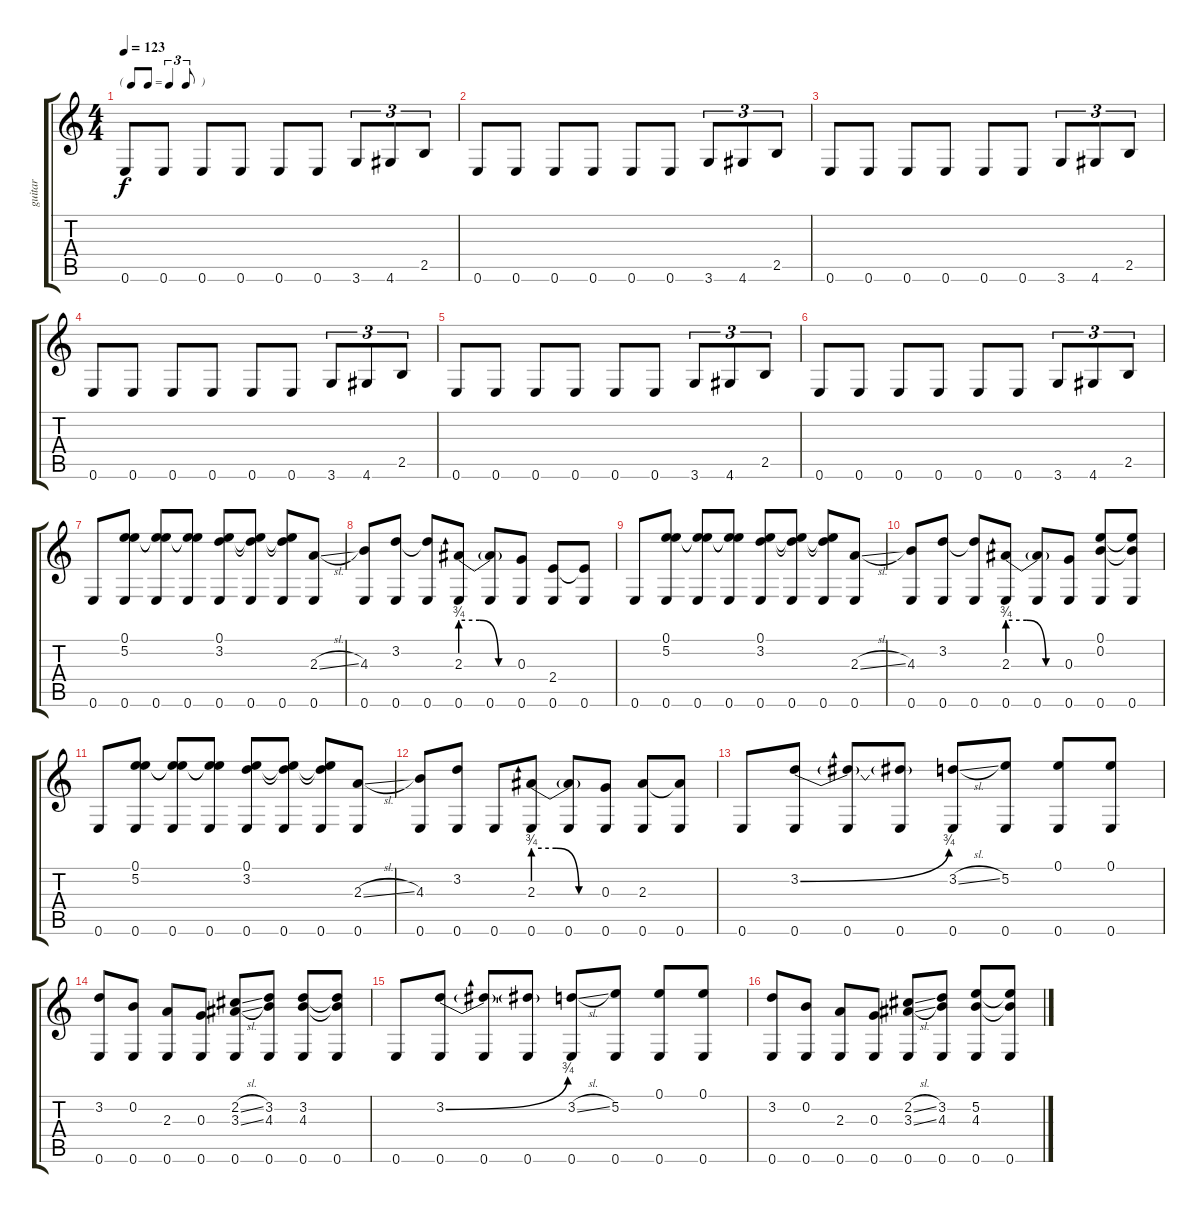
\track ("guitar" "guitar") {instrument acousticguitarnylon}
\staff {score tabs}
\tuning (E4 B3 G3 D3 A2 E2) {hide}
\ts (4 4)
\tf triplet8th
\tempo 123
\clef g2
\ks c
0.6.8{dy f} 0.6.8 0.6.8 0.6.8 0.6.8 0.6.8 3.6.8{tu (3 2)} 4.6.8{tu (3 2)} 2.5.8{tu (3 2)} |
0.6.8 0.6.8 0.6.8 0.6.8 0.6.8 0.6.8 3.6.8{tu (3 2)} 4.6.8{tu (3 2)} 2.5.8{tu (3 2)} |
0.6.8 0.6.8 0.6.8 0.6.8 0.6.8 0.6.8 3.6.8{tu (3 2)} 4.6.8{tu (3 2)} 2.5.8{tu (3 2)} |
0.6.8 0.6.8 0.6.8 0.6.8 0.6.8 0.6.8 3.6.8{tu (3 2)} 4.6.8{tu (3 2)} 2.5.8{tu (3 2)} |
0.6.8 0.6.8 0.6.8 0.6.8 0.6.8 0.6.8 3.6.8{tu (3 2)} 4.6.8{tu (3 2)} 2.5.8{tu (3 2)} |
0.6.8 0.6.8 0.6.8 0.6.8 0.6.8 0.6.8 3.6.8{tu (3 2)} 4.6.8{tu (3 2)} 2.5.8{tu (3 2)} |
0.6.8 (0.1 5.2 0.6).8 (0.1{t} 5.2{t} 0.6).8 (0.1{t} 5.2{t} 0.6).8 (0.1 3.2 0.6).8 (0.1{t} 3.2{t} 0.6).8 (0.1{t} 3.2{t} 0.6).8 (2.3{sl} 0.6).8 |
(4.3 0.6).8 (3.2 0.6).8 (3.2{t} 0.6).8 (2.3{be (custom 0 3 20 3 40 0 60 0)} 0.6).8 (2.3{t} 0.6).8 (0.3 0.6).8 (2.4 0.6).8 (2.4{t} 0.6).8 |
0.6.8 (0.1 5.2 0.6).8 (0.1{t} 5.2{t} 0.6).8 (0.1{t} 5.2{t} 0.6).8 (0.1 3.2 0.6).8 (0.1{t} 3.2{t} 0.6).8 (0.1{t} 3.2{t} 0.6).8 (2.3{sl} 0.6).8 |
(4.3 0.6).8 (3.2 0.6).8 (3.2{t} 0.6).8 (2.3{be (custom 0 3 20 3 40 0 60 0)} 0.6).8 (2.3{t} 0.6).8 (0.3 0.6).8 (0.1 0.2 0.6).8 (0.1{t} 0.2{t} 0.6).8 |
0.6.8 (0.1 5.2 0.6).8 (0.1{t} 5.2{t} 0.6).8 (0.1{t} 5.2{t} 0.6).8 (0.1 3.2 0.6).8 (0.1{t} 3.2{t} 0.6).8 (0.1{t} 3.2{t} 0.6).8 (2.3{sl} 0.6).8 |
(4.3 0.6).8 (3.2 0.6).8 0.6.8 (2.3{be (custom 0 3 20 3 40 0 60 0)} 0.6).8 (2.3{t} 0.6).8 (0.3 0.6).8 (2.3 0.6).8 (2.3{t} 0.6).8 |
0.6.8 (3.2{be (bend 0 0 60 3)} 0.6).8 (3.2{t} 0.6).8 (3.2{t} 0.6).8 (3.2{sl} 0.6).8 (5.2 0.6).8 (0.1 0.6).8 (0.1 0.6).8 |
(3.2 0.6).8 (0.2 0.6).8 (2.3 0.6).8 (0.3 0.6).8 (2.2{sl} 3.3{sl} 0.6).8 (3.2 4.3 0.6).8 (3.2 4.3 0.6).8 (3.2{t} 4.3{t} 0.6).8 |
0.6.8 (3.2{be (bend 0 0 60 3)} 0.6).8 (3.2{t} 0.6).8 (3.2{t} 0.6).8 (3.2{sl} 0.6).8 (5.2 0.6).8 (0.1 0.6).8 (0.1 0.6).8 |
(3.2 0.6).8 (0.2 0.6).8 (2.3 0.6).8 (0.3 0.6).8 (2.2{sl} 3.3{sl} 0.6).8 (3.2 4.3 0.6).8 (5.2 4.3 0.6).8 (5.2{t} 4.3{t} 0.6).8
